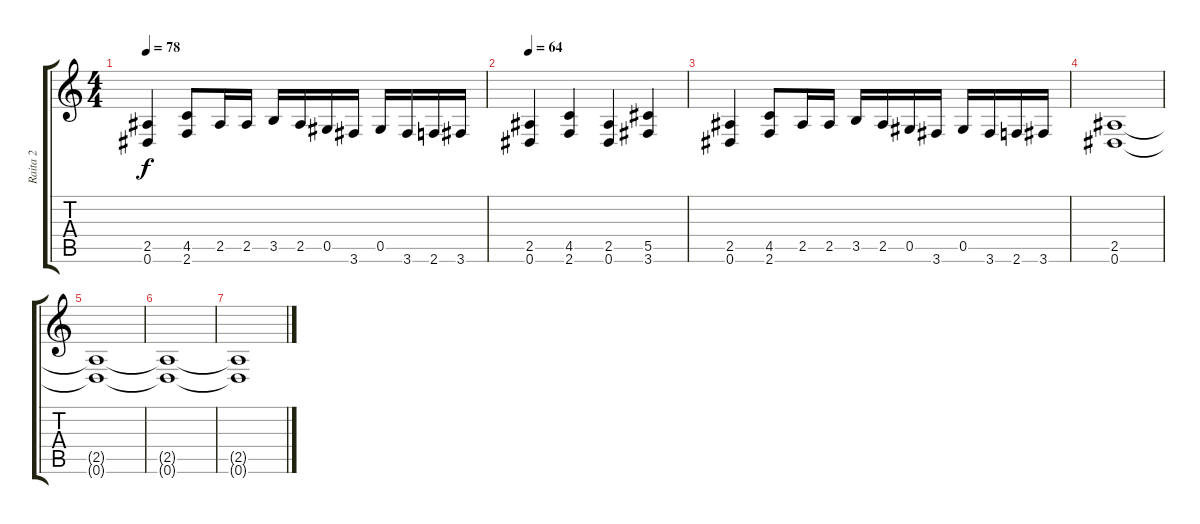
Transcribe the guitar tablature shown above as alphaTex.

\track ("Raita 2" "Raita 2") {instrument overdrivenguitar}
\staff {score tabs}
\tuning (Eb4 Bb3 Gb3 Db3 Ab2 Eb2) {hide}
\ts (4 4)
\tempo 78
\clef g2
\ks c
(2.5 0.6).4{dy f} (4.5 2.6).8 2.5.16 2.5.16 3.5.16 2.5.16 0.5.16 3.6.16 0.5.16 3.6.16 2.6.16 3.6.16 |
\tempo 64
(2.5 0.6).4 (4.5 2.6).4 (2.5 0.6).4 (5.5 3.6).4 |
(2.5 0.6).4 (4.5 2.6).8 2.5.16 2.5.16 3.5.16 2.5.16 0.5.16 3.6.16 0.5.16 3.6.16 2.6.16 3.6.16 |
(2.5 0.6).1 |
(2.5{t} 0.6{t}).1 |
(2.5{t} 0.6{t}).1 |
(2.5{t} 0.6{t}).1
